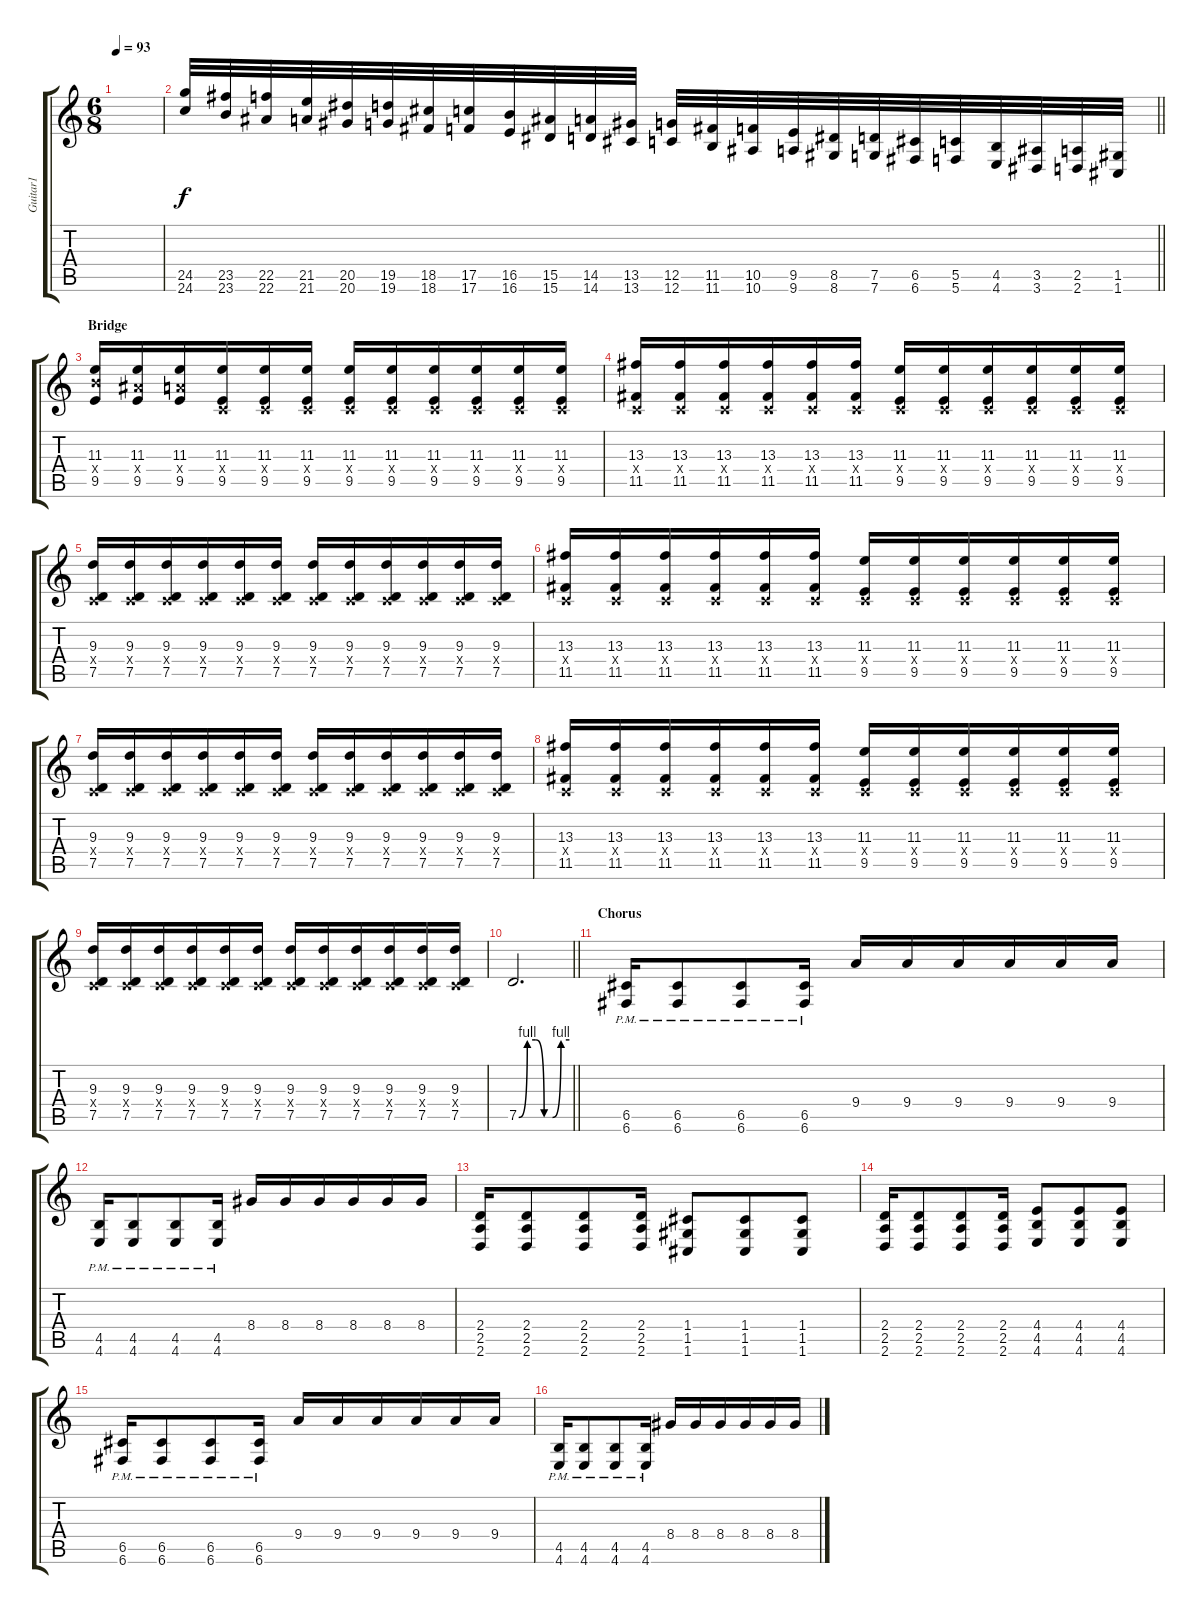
\track ("Guitar1" "Guitar1") {instrument distortionguitar}
\staff {score tabs}
\tuning (D4 A3 F3 C3 G2 C2) {hide}
\ts (6 8)
\tempo 93
\clef g2
\ks c
|
\barLineRight lightlight
(24.5 24.6).32{instrument guitarfretnoise} (23.5 23.6).32 (22.5 22.6).32 (21.5 21.6).32 (20.5 20.6).32 (19.5 19.6).32 (18.5 18.6).32 (17.5 17.6).32 (16.5 16.6).32 (15.5 15.6).32 (14.5 14.6).32 (13.5 13.6).32 (12.5 12.6).32 (11.5 11.6).32 (10.5 10.6).32 (9.5 9.6).32 (8.5 8.6).32 (7.5 7.6).32 (6.5 6.6).32 (5.5 5.6).32 (4.5 4.6).32 (3.5 3.6).32 (2.5 2.6).32 (1.5 1.6).32 |
\section ("" "Bridge")
(11.3 11.4{x} 9.5).16{volume 16 instrument distortionguitar} (11.3 10.4{x} 9.5).16 (11.3 9.4{x} 9.5).16 (11.3 0.4{x} 9.5).16 (11.3 0.4{x} 9.5).16 (11.3 0.4{x} 9.5).16 (11.3 0.4{x} 9.5).16 (11.3 0.4{x} 9.5).16 (11.3 0.4{x} 9.5).16 (11.3 0.4{x} 9.5).16 (11.3 0.4{x} 9.5).16 (11.3 0.4{x} 9.5).16 |
(13.3 0.4{x} 11.5).16 (13.3 0.4{x} 11.5).16 (13.3 0.4{x} 11.5).16 (13.3 0.4{x} 11.5).16 (13.3 0.4{x} 11.5).16 (13.3 0.4{x} 11.5).16 (11.3 0.4{x} 9.5).16 (11.3 0.4{x} 9.5).16 (11.3 0.4{x} 9.5).16 (11.3 0.4{x} 9.5).16 (11.3 0.4{x} 9.5).16 (11.3 0.4{x} 9.5).16 |
(9.3 0.4{x} 7.5).16 (9.3 0.4{x} 7.5).16 (9.3 0.4{x} 7.5).16 (9.3 0.4{x} 7.5).16 (9.3 0.4{x} 7.5).16 (9.3 0.4{x} 7.5).16 (9.3 0.4{x} 7.5).16 (9.3 0.4{x} 7.5).16 (9.3 0.4{x} 7.5).16 (9.3 0.4{x} 7.5).16 (9.3 0.4{x} 7.5).16 (9.3 0.4{x} 7.5).16 |
(13.3 0.4{x} 11.5).16 (13.3 0.4{x} 11.5).16 (13.3 0.4{x} 11.5).16 (13.3 0.4{x} 11.5).16 (13.3 0.4{x} 11.5).16 (13.3 0.4{x} 11.5).16 (11.3 0.4{x} 9.5).16 (11.3 0.4{x} 9.5).16 (11.3 0.4{x} 9.5).16 (11.3 0.4{x} 9.5).16 (11.3 0.4{x} 9.5).16 (11.3 0.4{x} 9.5).16 |
(9.3 0.4{x} 7.5).16 (9.3 0.4{x} 7.5).16 (9.3 0.4{x} 7.5).16 (9.3 0.4{x} 7.5).16 (9.3 0.4{x} 7.5).16 (9.3 0.4{x} 7.5).16 (9.3 0.4{x} 7.5).16 (9.3 0.4{x} 7.5).16 (9.3 0.4{x} 7.5).16 (9.3 0.4{x} 7.5).16 (9.3 0.4{x} 7.5).16 (9.3 0.4{x} 7.5).16 |
(13.3 0.4{x} 11.5).16 (13.3 0.4{x} 11.5).16 (13.3 0.4{x} 11.5).16 (13.3 0.4{x} 11.5).16 (13.3 0.4{x} 11.5).16 (13.3 0.4{x} 11.5).16 (11.3 0.4{x} 9.5).16 (11.3 0.4{x} 9.5).16 (11.3 0.4{x} 9.5).16 (11.3 0.4{x} 9.5).16 (11.3 0.4{x} 9.5).16 (11.3 0.4{x} 9.5).16 |
(9.3 0.4{x} 7.5).16 (9.3 0.4{x} 7.5).16 (9.3 0.4{x} 7.5).16 (9.3 0.4{x} 7.5).16 (9.3 0.4{x} 7.5).16 (9.3 0.4{x} 7.5).16 (9.3 0.4{x} 7.5).16 (9.3 0.4{x} 7.5).16 (9.3 0.4{x} 7.5).16 (9.3 0.4{x} 7.5).16 (9.3 0.4{x} 7.5).16 (9.3 0.4{x} 7.5).16 |
\barLineRight lightlight
7.5{be (custom 0 0 10 4 20 4 30 0 40 0 50 4 60 4)}.2{d} |
\section ("" "Chorus")
(6.5 6.6{pm}).16 (6.5{pm} 6.6{pm}).8 (6.5{pm} 6.6{pm}).8 (6.5{pm} 6.6{pm}).16 9.4.16 9.4.16 9.4.16 9.4.16 9.4.16 9.4.16 |
(4.5{pm} 4.6{pm}).16 (4.5{pm} 4.6{pm}).8 (4.5{pm} 4.6{pm}).8 (4.5{pm} 4.6{pm}).16 8.4.16 8.4.16 8.4.16 8.4.16 8.4.16 8.4.16 |
(2.4 2.5 2.6).16 (2.4 2.5 2.6).8 (2.4 2.5 2.6).8 (2.4 2.5 2.6).16 (1.4 1.5 1.6).8 (1.4 1.5 1.6).8 (1.4 1.5 1.6).8 |
(2.4 2.5 2.6).16 (2.4 2.5 2.6).8 (2.4 2.5 2.6).8 (2.4 2.5 2.6).16 (4.4 4.5 4.6).8 (4.4 4.5 4.6).8 (4.4 4.5 4.6).8 |
(6.5{pm} 6.6{pm}).16 (6.5{pm} 6.6{pm}).8 (6.5{pm} 6.6{pm}).8 (6.5{pm} 6.6{pm}).16 9.4.16 9.4.16 9.4.16 9.4.16 9.4.16 9.4.16 |
(4.5{pm} 4.6{pm}).16 (4.5{pm} 4.6{pm}).8 (4.5{pm} 4.6{pm}).8 (4.5{pm} 4.6{pm}).16 8.4.16 8.4.16 8.4.16 8.4.16 8.4.16 8.4.16
